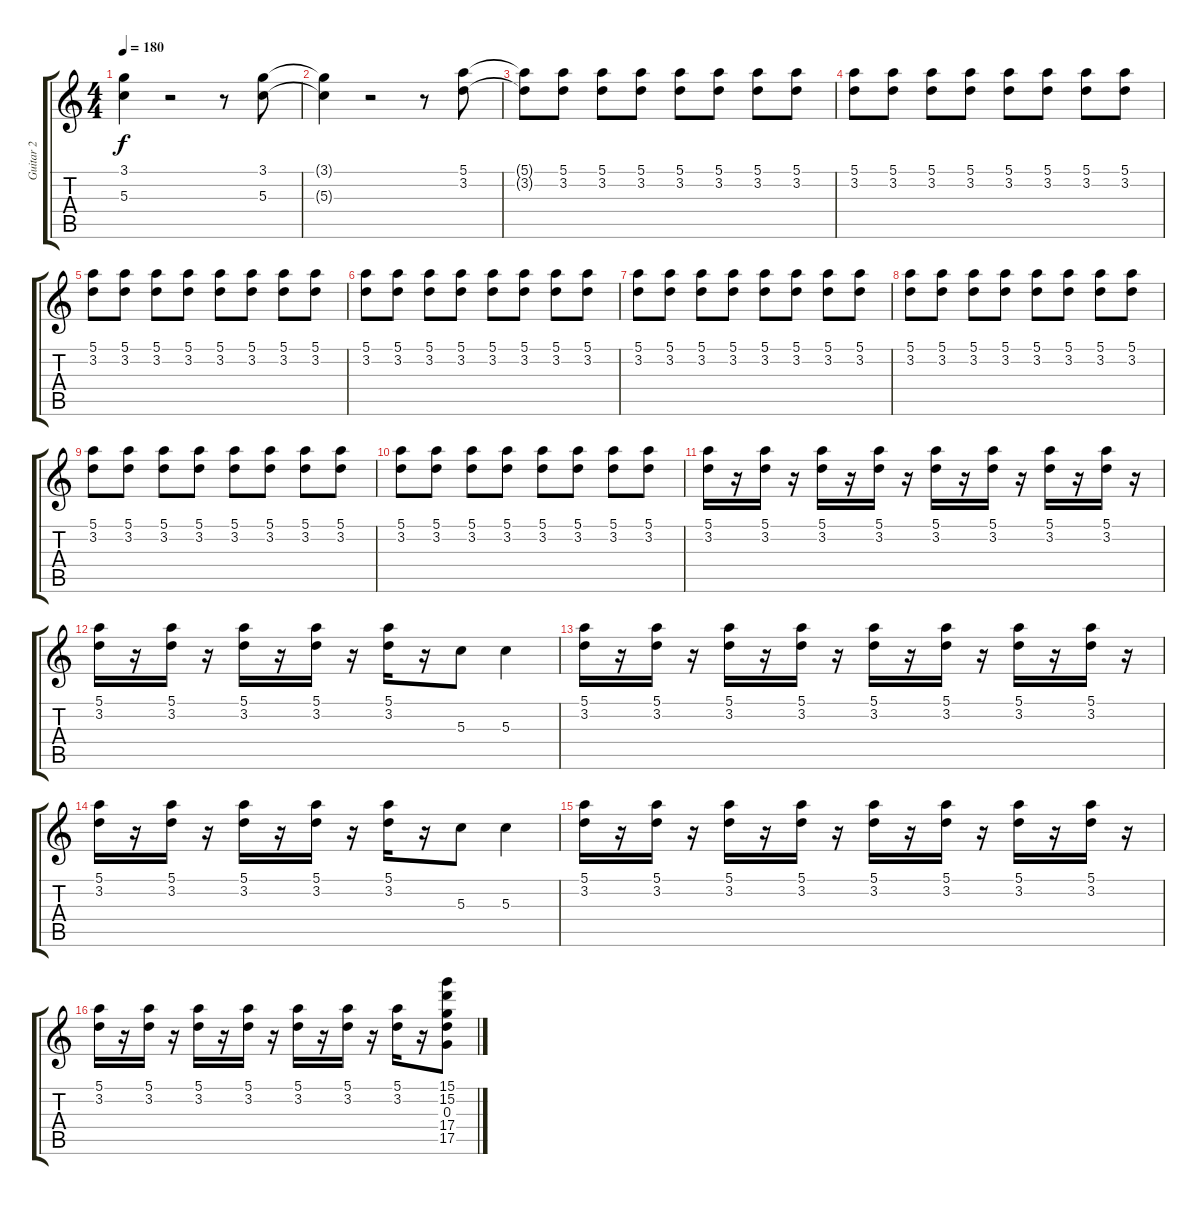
\track ("Guitar 2" "Guitar 2") {instrument overdrivenguitar}
\staff {score tabs}
\tuning (E4 B3 G3 D3 A2 E2) {hide}
\ts (4 4)
\tempo 180
\clef g2
\ks c
(3.1{t} 5.3{t}).4{dy f} r.2 r.8 (3.1 5.3).8 |
(3.1{t} 5.3{t}).4 r.2 r.8 (5.1 3.2).8 |
(5.1{t} 3.2{t}).8 (5.1 3.2).8 (5.1 3.2).8 (5.1 3.2).8 (5.1 3.2).8 (5.1 3.2).8 (5.1 3.2).8 (5.1 3.2).8 |
(5.1 3.2).8 (5.1 3.2).8 (5.1 3.2).8 (5.1 3.2).8 (5.1 3.2).8 (5.1 3.2).8 (5.1 3.2).8 (5.1 3.2).8 |
(5.1 3.2).8 (5.1 3.2).8 (5.1 3.2).8 (5.1 3.2).8 (5.1 3.2).8 (5.1 3.2).8 (5.1 3.2).8 (5.1 3.2).8 |
(5.1 3.2).8 (5.1 3.2).8 (5.1 3.2).8 (5.1 3.2).8 (5.1 3.2).8 (5.1 3.2).8 (5.1 3.2).8 (5.1 3.2).8 |
(5.1 3.2).8 (5.1 3.2).8 (5.1 3.2).8 (5.1 3.2).8 (5.1 3.2).8 (5.1 3.2).8 (5.1 3.2).8 (5.1 3.2).8 |
(5.1 3.2).8 (5.1 3.2).8 (5.1 3.2).8 (5.1 3.2).8 (5.1 3.2).8 (5.1 3.2).8 (5.1 3.2).8 (5.1 3.2).8 |
(5.1 3.2).8 (5.1 3.2).8 (5.1 3.2).8 (5.1 3.2).8 (5.1 3.2).8 (5.1 3.2).8 (5.1 3.2).8 (5.1 3.2).8 |
(5.1 3.2).8 (5.1 3.2).8 (5.1 3.2).8 (5.1 3.2).8 (5.1 3.2).8 (5.1 3.2).8 (5.1 3.2).8 (5.1 3.2).8 |
(5.1 3.2).16 r.16 (5.1 3.2).16 r.16 (5.1 3.2).16 r.16 (5.1 3.2).16 r.16 (5.1 3.2).16 r.16 (5.1 3.2).16 r.16 (5.1 3.2).16 r.16 (5.1 3.2).16 r.16 |
(5.1 3.2).16 r.16 (5.1 3.2).16 r.16 (5.1 3.2).16 r.16 (5.1 3.2).16 r.16 (5.1 3.2).16 r.16 5.3.8 5.3.4 |
(5.1 3.2).16 r.16 (5.1 3.2).16 r.16 (5.1 3.2).16 r.16 (5.1 3.2).16 r.16 (5.1 3.2).16 r.16 (5.1 3.2).16 r.16 (5.1 3.2).16 r.16 (5.1 3.2).16 r.16 |
(5.1 3.2).16 r.16 (5.1 3.2).16 r.16 (5.1 3.2).16 r.16 (5.1 3.2).16 r.16 (5.1 3.2).16 r.16 5.3.8 5.3.4 |
(5.1 3.2).16 r.16 (5.1 3.2).16 r.16 (5.1 3.2).16 r.16 (5.1 3.2).16 r.16 (5.1 3.2).16 r.16 (5.1 3.2).16 r.16 (5.1 3.2).16 r.16 (5.1 3.2).16 r.16 |
(5.1 3.2).16 r.16 (5.1 3.2).16 r.16 (5.1 3.2).16 r.16 (5.1 3.2).16 r.16 (5.1 3.2).16 r.16 (5.1 3.2).16 r.16 (5.1 3.2).16 r.16 (15.1 15.2 0.3 17.4 17.5).8
